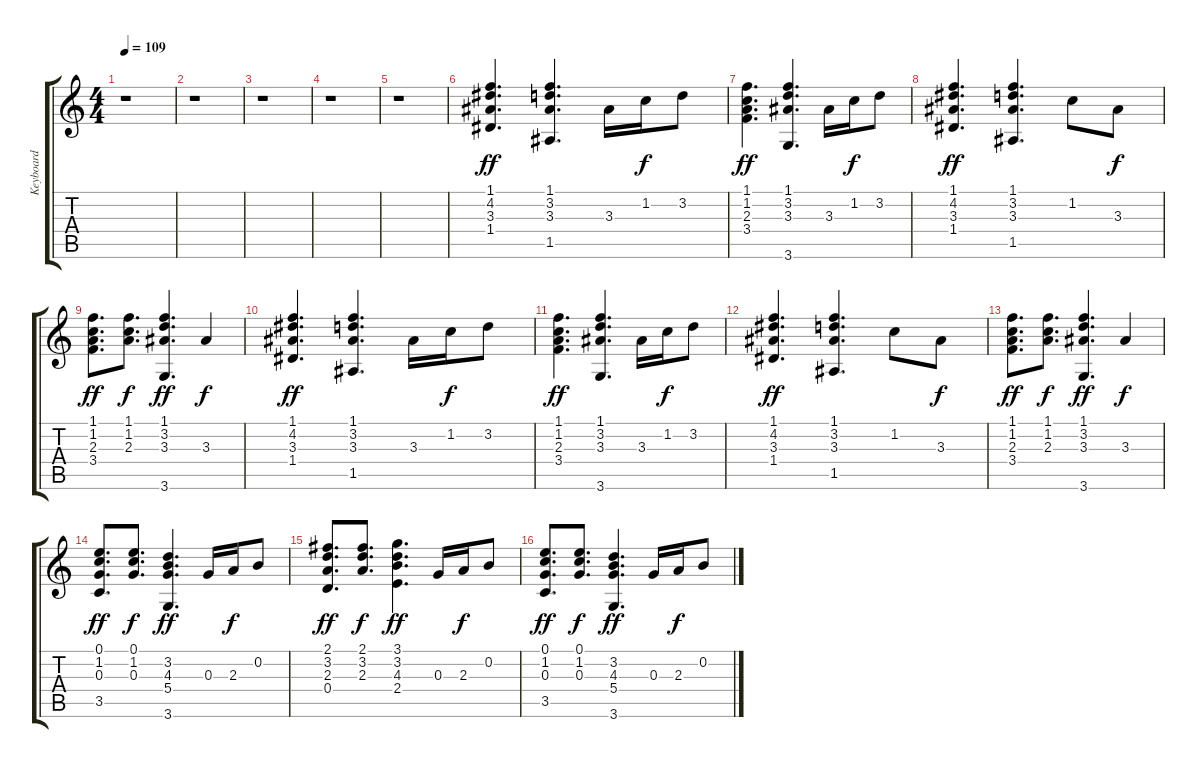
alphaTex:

\track ("Keyboard" "Keyboard") {instrument acousticguitarnylon}
\staff {score tabs}
\tuning (E4 B3 G3 D3 A2 E2) {hide}
\ts (4 4)
\tempo 109
\clef g2
\ks c
r.1{dy ff instrument acousticguitarnylon} |
r.1 |
r.1 |
r.1 |
r.1 |
(1.1 4.2 3.3 1.4).4{d balance 16} (1.1 3.2 3.3 1.5).4{d balance 8} 3.3.16{balance 0} 1.2.16{dy f balance 4} 3.2.8{balance 8} |
(1.1 1.2 2.3 3.4).4{d dy ff balance 16} (1.1 3.2 3.3 3.6).4{d balance 8} 3.3.16{balance 0} 1.2.16{dy f balance 4} 3.2.8{balance 8} |
(1.1 4.2 3.3 1.4).4{d dy ff balance 16} (1.1 3.2 3.3 1.5).4{d balance 8} 1.2.8{balance 0} 3.3.8{dy f balance 8} |
(1.1 1.2 2.3 3.4).8{d dy ff balance 16} (1.1 1.2 2.3).8{d dy f balance 4} (1.1 3.2 3.3 3.6).4{d dy ff balance 8} 3.3.4{dy f balance 0} |
(1.1 4.2 3.3 1.4).4{d dy ff balance 16} (1.1 3.2 3.3 1.5).4{d balance 8} 3.3.16{balance 0} 1.2.16{dy f balance 4} 3.2.8{balance 8} |
(1.1 1.2 2.3 3.4).4{d dy ff balance 16} (1.1 3.2 3.3 3.6).4{d balance 8} 3.3.16{balance 0} 1.2.16{dy f balance 4} 3.2.8{balance 8} |
(1.1 4.2 3.3 1.4).4{d dy ff balance 16} (1.1 3.2 3.3 1.5).4{d balance 8} 1.2.8{balance 0} 3.3.8{dy f balance 8} |
(1.1 1.2 2.3 3.4).8{d dy ff balance 16} (1.1 1.2 2.3).8{d dy f balance 4} (1.1 3.2 3.3 3.6).4{d dy ff balance 8} 3.3.4{dy f balance 0} |
(0.1 1.2 0.3 3.5).8{d dy ff balance 16} (0.1 1.2 0.3).8{d dy f balance 4} (3.2 4.3 5.4 3.6).4{d dy ff balance 8} 0.3.16{balance 0} 2.3.16{dy f balance 4} 0.2.8{balance 8} |
(2.1 3.2 2.3 0.4).8{d dy ff balance 16} (2.1 3.2 2.3).8{d dy f balance 4} (3.1 3.2 4.3 2.4).4{d dy ff balance 8} 0.3.16{balance 0} 2.3.16{dy f balance 4} 0.2.8{balance 8} |
(0.1 1.2 0.3 3.5).8{d dy ff balance 16} (0.1 1.2 0.3).8{d dy f balance 4} (3.2 4.3 5.4 3.6).4{d dy ff balance 8} 0.3.16{balance 0} 2.3.16{dy f balance 4} 0.2.8{balance 8}
